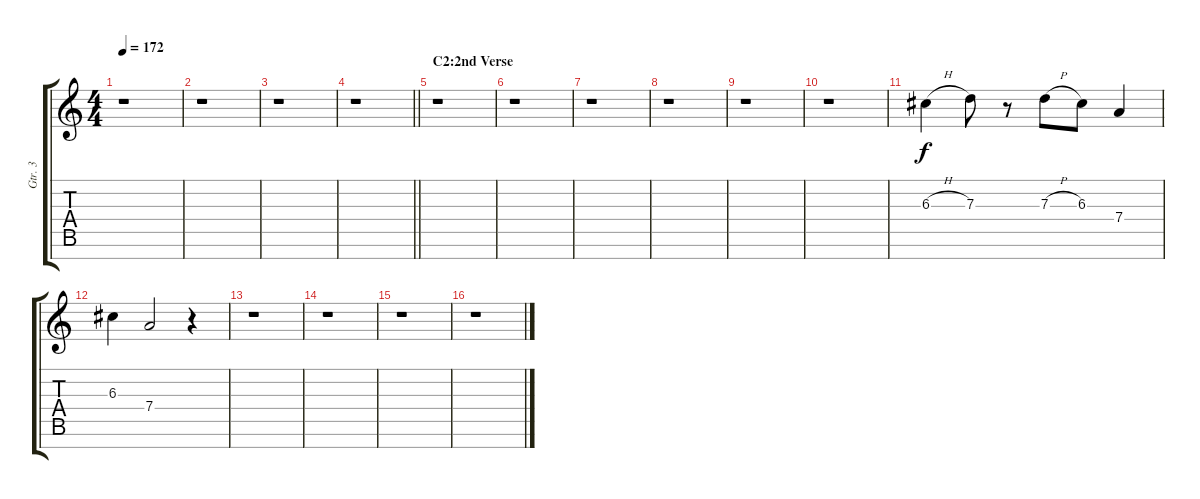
\track ("Gtr. 3" "Gtr. 3") {instrument distortionguitar}
\staff {score tabs}
\tuning (E4 B3 G3 D3 A2 E2 B1) {hide}
\ts (4 4)
\tempo 172
\clef g2
\ks c
r.1{dy f} |
r.1 |
r.1 |
\barLineRight lightlight
r.1 |
\section ("" "C2:2nd Verse")
r.1 |
r.1 |
r.1 |
r.1 |
r.1 |
r.1 |
6.3{h}.4 7.3.8 r.8 7.3{h}.8 6.3.8 7.4.4 |
6.3.4 7.4.2 r.4 |
r.1 |
r.1 |
r.1 |
r.1
